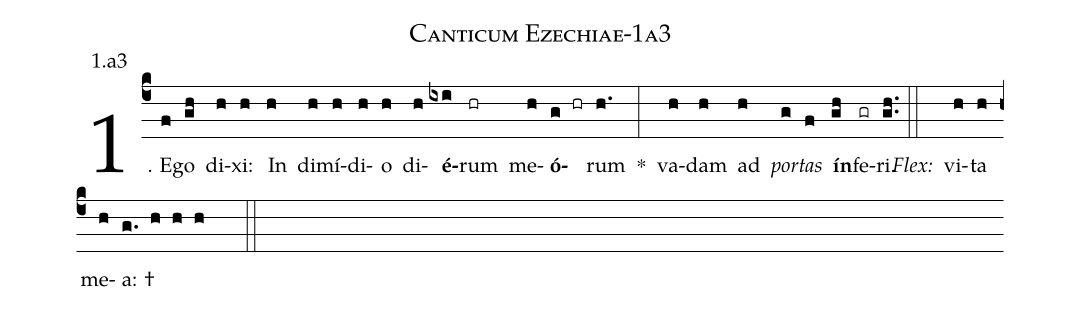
name: Canticum Ezechiae-1a3;
annotation: 1.a3;
%%
(c4)1. E(f)go(gh) di(h)xi:(h) In(h) di(h)mí(h)di(h)o(h) di(h)<b>é</b>(ixi)rum(hr) me(h)<b>ó</b>(g hr)rum(h.) *(:) va(h)dam(h) ad(h) <i>por</i>(g)<i>tas</i>(f) <b>ín</b>(gh)fe(gr)ri.(gh..) (::)
<i>Flex:</i>()  vi(h)ta(h) me(h)a: †(g. h h h  ::)
